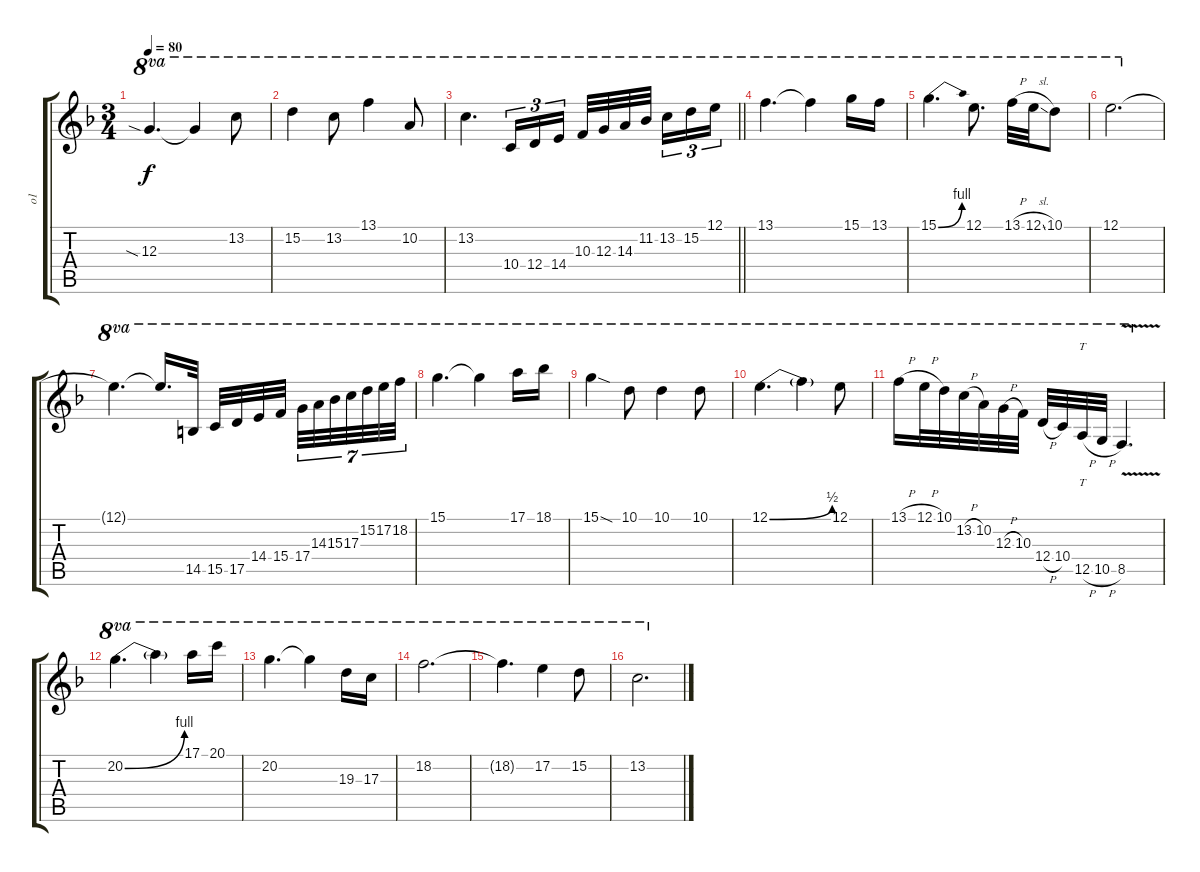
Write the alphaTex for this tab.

\track ("o1" "o1") {instrument overdrivenguitar}
\staff {score tabs}
\tuning (E4 B3 G3 D3 A2 E2) {hide}
\ts (3 4)
\tempo 80
\clef g2
\ks f
12.3{sia}.4{d ot 8va dy f} 12.3{t}.4{ot 8va} 13.2.8{ot 8va} |
15.2.4{ot 8va} 13.2.8{ot 8va} 13.1.4{ot 8va} 10.2.8{ot 8va} |
\barLineRight lightlight
13.2.4{d ot 8va} 10.4.16{tu (3 2) ot 8va} 12.4.16{tu (3 2) ot 8va} 14.4.16{tu (3 2) ot 8va} 10.3.32{ot 8va} 12.3.32{ot 8va} 14.3.32{ot 8va} 11.2.32{ot 8va beam splitsecondary} 13.2.16{tu (3 2) ot 8va} 15.2.16{tu (3 2) ot 8va} 12.1.16{tu (3 2) ot 8va} |
13.1.4{d ot 8va} 13.1{t}.4{ot 8va} 15.1.16{ot 8va} 13.1.16{ot 8va} |
15.1{be (bend 0 0 60 4)}.4{d ot 8va} 12.1.8{d ot 8va} 13.1{h}.32{ot 8va} 12.1{sl}.32{ot 8va} 10.1.8{ot 8va} |
12.1.2{d ot 8va} |
12.1{t}.4{d ot 8va} 12.1{t}.16{d ot 8va} 14.5.32{ot 8va} 15.5.32{ot 8va} 17.5.32{ot 8va} 14.4.32{ot 8va} 15.4.32{ot 8va beam splitsecondary} 17.4.32{tu (7 4) ot 8va} 14.3.32{tu (7 4) ot 8va} 15.3.32{tu (7 4) ot 8va} 17.3.32{tu (7 4) ot 8va} 15.2.32{tu (7 4) ot 8va} 17.2.32{tu (7 4) ot 8va} 18.2.32{tu (7 4) ot 8va} |
15.1.4{d ot 8va} 15.1{t}.4{ot 8va} 17.1.16{ot 8va} 18.1.16{ot 8va} |
15.1{sod}.4{ot 8va} 10.1.8{ot 8va} 10.1.4{ot 8va} 10.1.8{ot 8va} |
12.1{be (bend 0 0 60 2)}.4{d ot 8va} 12.1{t}.4{ot 8va} 12.1.8{ot 8va} |
13.1{h}.16{ot 8va} 12.1{h}.32{ot 8va} 10.1.32{ot 8va} 13.2{h}.32{ot 8va} 10.2.32{ot 8va} 12.3{h}.32{ot 8va} 10.3.32{ot 8va} 12.4{h}.32{ot 8va} 10.4.32{ot 8va} 12.5{h}.32{tt ot 8va} 10.5{h}.32{ot 8va} 8.5{v}.4{d ot 8va} |
20.2{be (bend 0 0 60 4)}.4{d ot 8va} 20.2{t}.4{ot 8va} 17.1.16{ot 8va} 20.1.16{ot 8va} |
20.2.4{d ot 8va} 20.2{t}.4{ot 8va} 19.3.16{ot 8va} 17.3.16{ot 8va} |
18.2.2{d ot 8va} |
18.2{t}.4{d ot 8va} 17.2.4{ot 8va} 15.2.8{ot 8va} |
13.2.2{d ot 8va}
